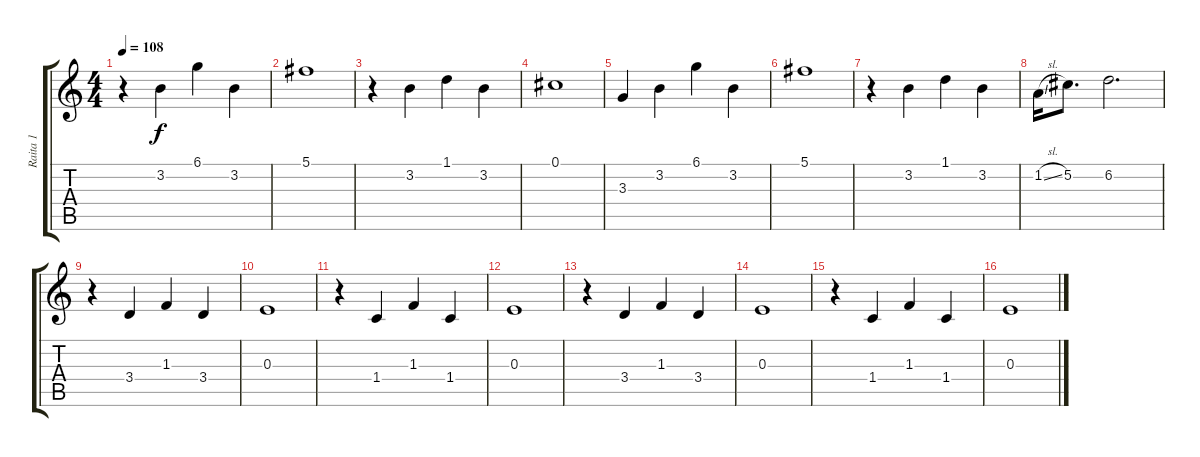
\track ("Raita 1" "Raita 1") {instrument distortionguitar}
\staff {score tabs}
\tuning (Db4 Ab3 E3 B2 Gb2 B1) {hide}
\ts (4 4)
\tempo 108
\clef g2
\ks c
r.4{dy f instrument electricguitarclean} 3.2.4 6.1.4 3.2.4 |
5.1.1 |
r.4 3.2.4 1.1.4 3.2.4 |
0.1.1 |
3.3.4 3.2.4 6.1.4 3.2.4 |
5.1.1 |
r.4 3.2.4 1.1.4 3.2.4 |
1.2{sl}.16 5.2.8{d} 6.2.2{d} |
r.4 3.4.4 1.3.4 3.4.4 |
0.3.1 |
r.4 1.4.4 1.3.4 1.4.4 |
0.3.1 |
r.4 3.4.4 1.3.4 3.4.4 |
0.3.1 |
r.4 1.4.4 1.3.4 1.4.4 |
0.3.1
